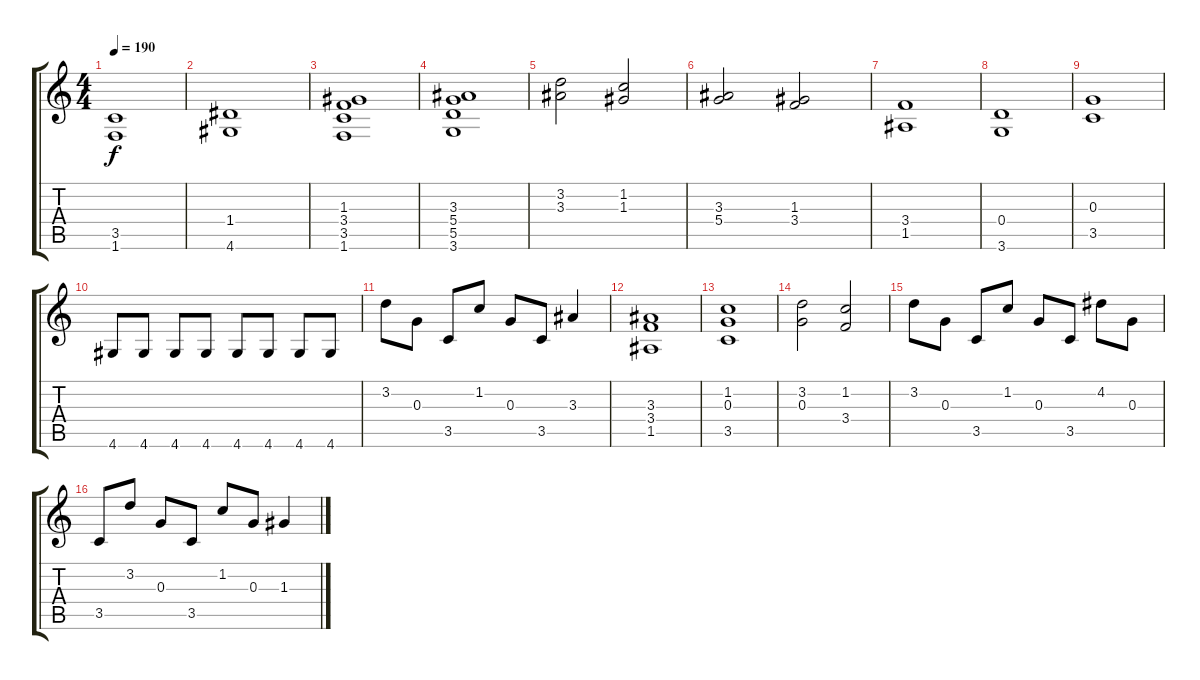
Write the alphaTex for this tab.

\track "" {instrument distortionguitar}
\staff {score tabs}
\tuning (E4 B3 G3 D3 A2 E2) {hide}
\ts (4 4)
\tempo 190
\clef g2
\ks c
(3.5 1.6).1{dy f} |
(1.4 4.6).1 |
(1.3 3.4 3.5 1.6).1 |
(3.3 5.4 5.5 3.6).1 |
(3.2 3.3).2 (1.2 1.3).2 |
(3.3 5.4).2 (1.3 3.4).2 |
(3.4 1.5).1 |
(0.4 3.6).1 |
(0.3 3.5).1 |
4.6.8 4.6.8 4.6.8 4.6.8 4.6.8 4.6.8 4.6.8 4.6.8 |
3.2.8 0.3.8 3.5.8 1.2.8 0.3.8 3.5.8 3.3.4 |
(3.3 3.4 1.5).1 |
(1.2 0.3 3.5).1 |
(3.2 0.3).2 (1.2 3.4).2 |
3.2.8 0.3.8 3.5.8 1.2.8 0.3.8 3.5.8 4.2.8 0.3.8 |
3.5.8 3.2.8 0.3.8 3.5.8 1.2.8 0.3.8 1.3.4
